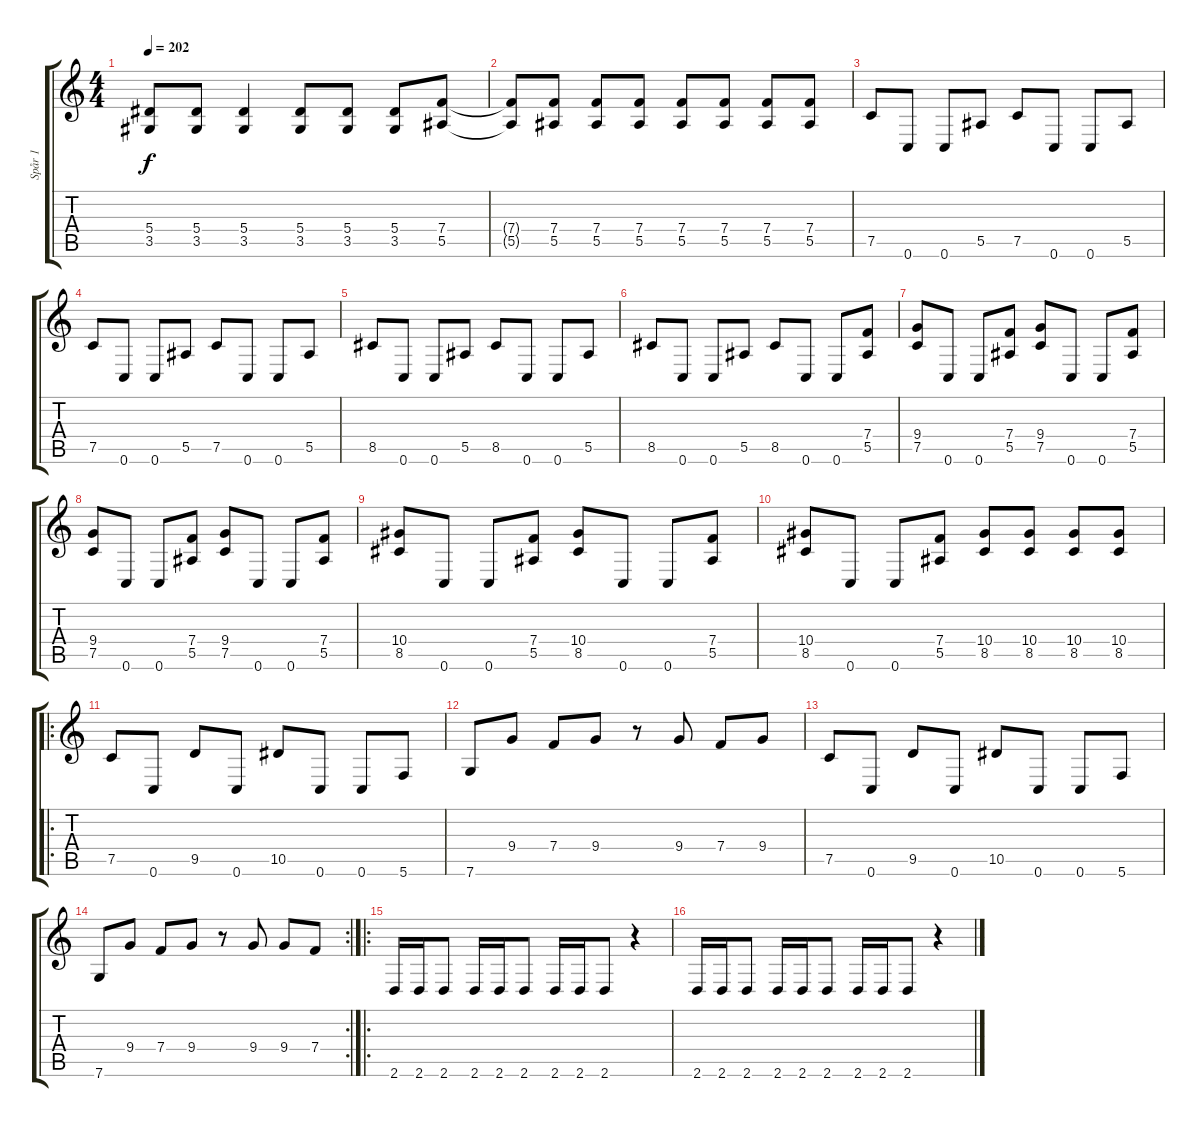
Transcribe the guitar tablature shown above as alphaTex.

\track ("Spår 1" "Spår 1") {instrument distortionguitar}
\staff {score tabs}
\tuning (C4 G3 Eb3 Bb2 F2 C2) {hide}
\ts (4 4)
\tempo 202
\clef g2
\ks c
(5.4{t} 3.5{t}).8{dy f} (5.4 3.5).8 (5.4 3.5).4 (5.4 3.5).8 (5.4 3.5).8 (5.4 3.5).8 (7.4 5.5).8 |
(7.4{t} 5.5{t}).8 (7.4 5.5).8 (7.4 5.5).8 (7.4 5.5).8 (7.4 5.5).8 (7.4 5.5).8 (7.4 5.5).8 (7.4 5.5).8 |
7.5.8 0.6.8 0.6.8 5.5.8 7.5.8 0.6.8 0.6.8 5.5.8 |
7.5.8 0.6.8 0.6.8 5.5.8 7.5.8 0.6.8 0.6.8 5.5.8 |
8.5.8 0.6.8 0.6.8 5.5.8 8.5.8 0.6.8 0.6.8 5.5.8 |
8.5.8 0.6.8 0.6.8 5.5.8 8.5.8 0.6.8 0.6.8 (7.4 5.5).8 |
(9.4 7.5).8 0.6.8 0.6.8 (7.4 5.5).8 (9.4 7.5).8 0.6.8 0.6.8 (7.4 5.5).8 |
(9.4 7.5).8 0.6.8 0.6.8 (7.4 5.5).8 (9.4 7.5).8 0.6.8 0.6.8 (7.4 5.5).8 |
(10.4 8.5).8 0.6.8 0.6.8 (7.4 5.5).8 (10.4 8.5).8 0.6.8 0.6.8 (7.4 5.5).8 |
(10.4 8.5).8 0.6.8 0.6.8 (7.4 5.5).8 (10.4 8.5).8 (10.4 8.5).8 (10.4 8.5).8 (10.4 8.5).8 |
\ro
7.5.8 0.6.8 9.5.8 0.6.8 10.5.8 0.6.8 0.6.8 5.6.8 |
7.6.8 9.4.8 7.4.8 9.4.8 r.8 9.4.8 7.4.8 9.4.8 |
7.5.8 0.6.8 9.5.8 0.6.8 10.5.8 0.6.8 0.6.8 5.6.8 |
\rc 2
7.6.8 9.4.8 7.4.8 9.4.8 r.8 9.4.8 9.4.8 7.4.8 |
\ro
2.6.16 2.6.16 2.6.8 2.6.16 2.6.16 2.6.8 2.6.16 2.6.16 2.6.8 r.4 |
2.6.16 2.6.16 2.6.8 2.6.16 2.6.16 2.6.8 2.6.16 2.6.16 2.6.8 r.4
